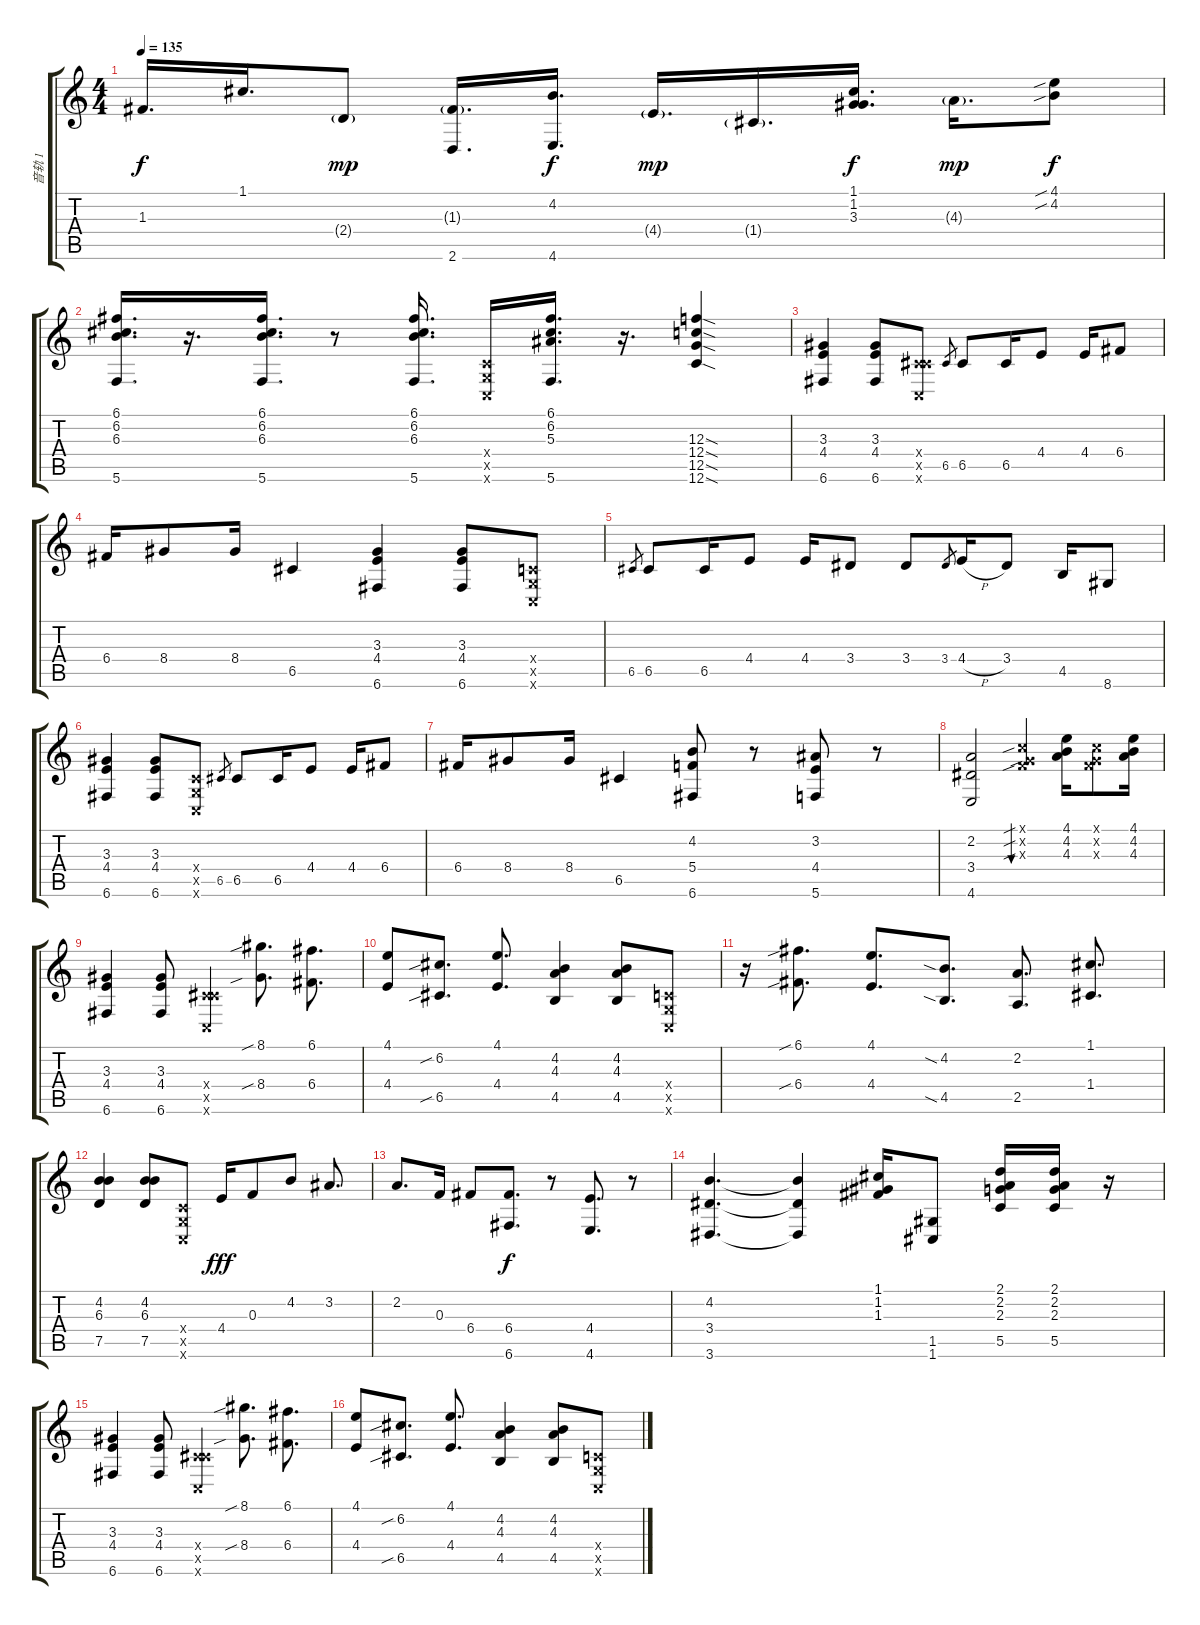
\track ("音轨 1" "音轨 1") {instrument acousticguitarsteel}
\staff {score tabs}
\tuning (C4 G3 F3 C3 G2 C2) {hide}
\ts (4 4)
\tempo 135
\clef g2
\ks c
1.3.16{d dy f} 1.1.16{d} 2.4{g}.8{dy mp} (1.3{g} 2.6{t}).16{d} (4.2 4.6).16{d dy f} 4.4{g}.16{d dy mp} 1.4{g}.16{d} (1.1 1.2 3.3).16{d dy f} 4.3{g}.16{d dy mp} (4.1{sib} 4.2{sib}).8{dy f} |
(6.1 6.2 6.3 5.6).16{d} r.16{d} (6.1 6.2 6.3 5.6).16{d} r.8 (6.1 6.2 6.3 5.6).16{d} (0.4{x} 0.5{x} 0.6{x}).16 (6.1 6.2 5.3 5.6).16{d} r.16{d} (12.3{sod} 12.4{sod} 12.5{sod} 12.6{sod}).4 |
(3.3 4.4 6.6).4 (3.3 4.4 6.6).8 (0.4{x} 6.5{x} 0.6{x}).8 6.5.8{gr} 6.5.8 6.5.16 4.4.8 4.4.16 6.4.8 |
6.4.16 8.4.8 8.4.16 6.5.4 (3.3 4.4 6.6).4 (3.3 4.4 6.6).8 (0.4{x} 0.5{x} 0.6{x}).8 |
6.5.8{gr} 6.5.8 6.5.16 4.4.8 4.4.16 3.4.8 3.4.8 3.4.8{gr} 4.4{h}.16 3.4.8 4.5.16 8.6.8 |
(3.3 4.4 6.6).4 (3.3 4.4 6.6).8 (0.4{x} 0.5{x} 0.6{x}).8 6.5.8{gr} 6.5.8 6.5.16 4.4.8 4.4.16 6.4.8 |
6.4.16 8.4.8 8.4.16 6.5.4 (4.2 5.4 6.6).8 r.8 (3.2 4.4 5.6).8 r.8 |
(2.2 3.4 4.6).2 (0.1{sib x} 0.2{sib x} 0.3{sib x}).4{bu 60} (4.1 4.2 4.3).16 (0.1{x} 0.2{x} 0.3{x}).8 (4.1 4.2 4.3).16 |
(3.3 4.4 6.6).4 (3.3 4.4 6.6).8 (0.4{x} 6.5{x} 0.6{x}).4 (8.1{sib} 8.4{sib}).8{d} (6.1 6.4).8{d} |
(4.1 4.4).8 (6.2{sib} 6.5{sib}).8{d} (4.1 4.4).8{d} (4.2 4.3 4.5).4 (4.2 4.3 4.5).8 (0.4{x} 0.5{x} 0.6{x}).8 |
r.16 (6.1{sib} 6.4{sib}).8{d} (4.1 4.4).8{d} (4.2{sia} 4.5{sia}).8{d} (2.2 2.5).8{d} (1.1 1.4).8{d} |
(4.2 6.3 7.5).4 (4.2 6.3 7.5).8 (0.4{x} 0.5{x} 0.6{x}).8 4.4.16{dy fff} 0.3.8 4.2.8 3.2.8{d} |
2.2.8{d} 0.3.16 6.4.8 (6.4 6.6).8{d dy f} r.8 (4.4 4.6).8{d} r.8 |
(4.2 3.4 3.6).4{d} (4.2{t} 3.4{t} 3.6{t}).4 (1.1 1.2 1.3).16 (1.5 1.6).8 (2.1 2.2 2.3 5.5).16 (2.1 2.2 2.3 5.5).16 r.16 |
(3.3 4.4 6.6).4 (3.3 4.4 6.6).8 (0.4{x} 6.5{x} 0.6{x}).4 (8.1{sib} 8.4{sib}).8{d} (6.1 6.4).8{d} |
(4.1 4.4).8 (6.2{sib} 6.5{sib}).8{d} (4.1 4.4).8{d} (4.2 4.3 4.5).4 (4.2 4.3 4.5).8 (0.4{x} 0.5{x} 0.6{x}).8
